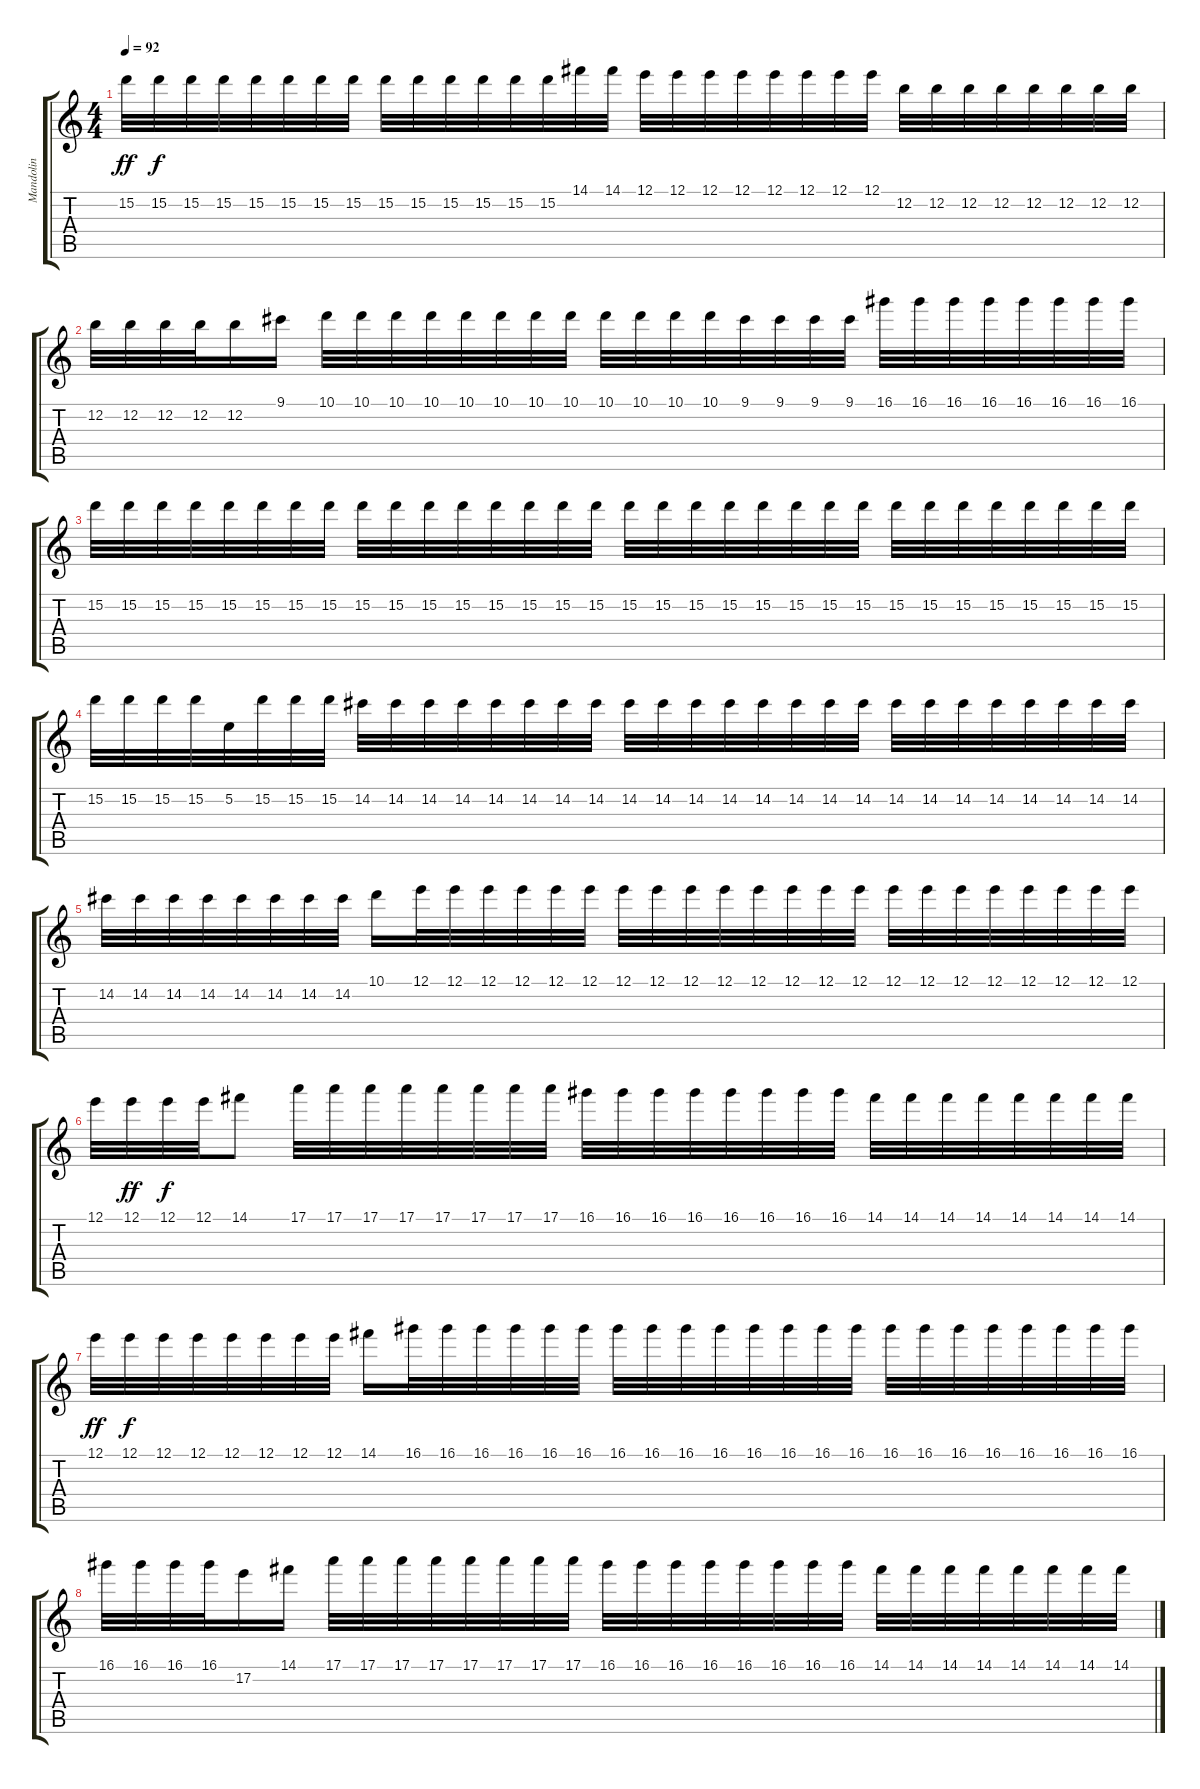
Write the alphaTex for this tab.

\track ("Mandolin" "Mandolin") {instrument acousticguitarsteel}
\staff {score tabs}
\tuning (E4 B3 G3 D3 A2 E2) {hide}
\ts (4 4)
\tempo 92
\clef g2
\ks c
15.2.32{dy ff} 15.2.32{dy f} 15.2.32 15.2.32 15.2.32 15.2.32 15.2.32 15.2.32 15.2.32 15.2.32 15.2.32 15.2.32 15.2.32 15.2.32 14.1.32 14.1.32 12.1.32 12.1.32 12.1.32 12.1.32 12.1.32 12.1.32 12.1.32 12.1.32 12.2.32 12.2.32 12.2.32 12.2.32 12.2.32 12.2.32 12.2.32 12.2.32 |
12.2.32 12.2.32 12.2.32 12.2.32 12.2.16 9.1.16 10.1.32 10.1.32 10.1.32 10.1.32 10.1.32 10.1.32 10.1.32 10.1.32 10.1.32 10.1.32 10.1.32 10.1.32 9.1.32 9.1.32 9.1.32 9.1.32 16.1.32 16.1.32 16.1.32 16.1.32 16.1.32 16.1.32 16.1.32 16.1.32 |
15.2.32 15.2.32 15.2.32 15.2.32 15.2.32 15.2.32 15.2.32 15.2.32 15.2.32 15.2.32 15.2.32 15.2.32 15.2.32 15.2.32 15.2.32 15.2.32 15.2.32 15.2.32 15.2.32 15.2.32 15.2.32 15.2.32 15.2.32 15.2.32 15.2.32 15.2.32 15.2.32 15.2.32 15.2.32 15.2.32 15.2.32 15.2.32 |
15.2.32 15.2.32 15.2.32 15.2.32 5.2.32 15.2.32 15.2.32 15.2.32 14.2.32 14.2.32 14.2.32 14.2.32 14.2.32 14.2.32 14.2.32 14.2.32 14.2.32 14.2.32 14.2.32 14.2.32 14.2.32 14.2.32 14.2.32 14.2.32 14.2.32 14.2.32 14.2.32 14.2.32 14.2.32 14.2.32 14.2.32 14.2.32 |
14.2.32{volume 9} 14.2.32 14.2.32 14.2.32 14.2.32 14.2.32 14.2.32 14.2.32 10.1.16 12.1.32 12.1.32 12.1.32 12.1.32 12.1.32 12.1.32 12.1.32 12.1.32 12.1.32 12.1.32 12.1.32 12.1.32 12.1.32 12.1.32 12.1.32 12.1.32 12.1.32 12.1.32 12.1.32 12.1.32 12.1.32 12.1.32 |
12.1.32 12.1.32{dy ff} 12.1.32{dy f} 12.1.32 14.1.8 17.1.32 17.1.32 17.1.32 17.1.32 17.1.32 17.1.32 17.1.32 17.1.32 16.1.32 16.1.32 16.1.32 16.1.32 16.1.32 16.1.32 16.1.32 16.1.32 14.1.32 14.1.32 14.1.32 14.1.32 14.1.32 14.1.32 14.1.32 14.1.32 |
12.1.32{dy ff} 12.1.32{dy f} 12.1.32 12.1.32 12.1.32 12.1.32 12.1.32 12.1.32 14.1.16 16.1.32 16.1.32 16.1.32 16.1.32 16.1.32 16.1.32 16.1.32 16.1.32 16.1.32 16.1.32 16.1.32 16.1.32 16.1.32 16.1.32 16.1.32 16.1.32 16.1.32 16.1.32 16.1.32 16.1.32 16.1.32 16.1.32 |
16.1.32 16.1.32 16.1.32 16.1.32 17.2.16 14.1.16 17.1.32 17.1.32 17.1.32 17.1.32 17.1.32 17.1.32 17.1.32 17.1.32 16.1.32 16.1.32 16.1.32 16.1.32 16.1.32 16.1.32 16.1.32 16.1.32 14.1.32 14.1.32 14.1.32 14.1.32 14.1.32 14.1.32 14.1.32 14.1.32
